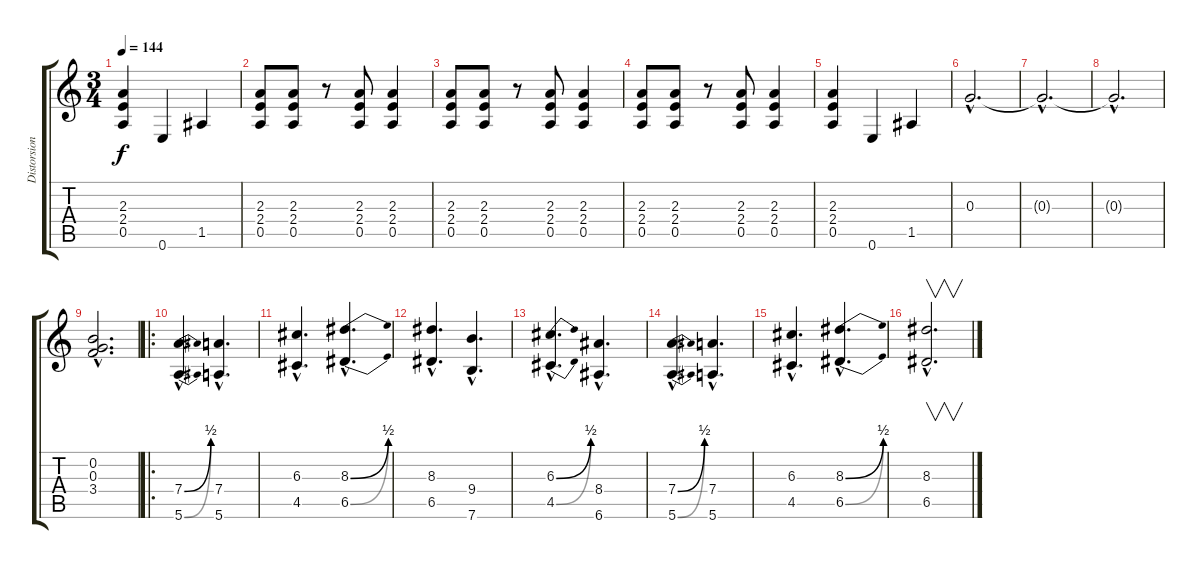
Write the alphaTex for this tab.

\track ("Distorsion Guitar" "Distorsion") {instrument distortionguitar}
\staff {score tabs}
\tuning (E4 B3 G3 D3 A2 E2) {hide}
\ts (3 4)
\tempo 144
\clef g2
\ks c
(2.3 2.4 0.5).4{dy f} 0.6.4 1.5.4 |
(2.3 2.4 0.5).8 (2.3 2.4 0.5).8 r.8 (2.3 2.4 0.5).8 (2.3 2.4 0.5).4 |
(2.3 2.4 0.5).8 (2.3 2.4 0.5).8 r.8 (2.3 2.4 0.5).8 (2.3 2.4 0.5).4 |
(2.3 2.4 0.5).8 (2.3 2.4 0.5).8 r.8 (2.3 2.4 0.5).8 (2.3 2.4 0.5).4 |
(2.3 2.4 0.5).4 0.6.4 1.5.4 |
0.3{hac}.2{d} |
0.3{hac t}.2{d} |
0.3{hac t}.2{d} |
(0.2{hac} 0.3{hac} 3.4{hac}).2{d} |
\ro
(7.4{be (bend 0 0 60 2) hac} 5.6{be (bend 0 0 60 2) hac}).4{d} (7.4{hac} 5.6{hac}).4{d} |
(6.3{hac} 4.5{hac}).4{d} (8.3{be (bend 0 0 60 2) hac} 6.5{be (bend 0 0 60 2) hac}).4{d} |
(8.3{hac} 6.5{hac}).4{d} (9.4{hac} 7.6{hac}).4{d} |
(6.3{be (bend 0 0 60 2) hac} 4.5{be (bend 0 0 60 2) hac}).4{d} (8.4{hac} 6.6{hac}).4{d} |
(7.4{be (bend 0 0 60 2) hac} 5.6{be (bend 0 0 60 2) hac}).4{d} (7.4{hac} 5.6{hac}).4{d} |
(6.3{hac} 4.5{hac}).4{d} (8.3{be (bend 0 0 60 2) hac} 6.5{be (bend 0 0 60 2) hac}).4{d} |
(8.3{hac} 6.5{hac}).2{v d}
